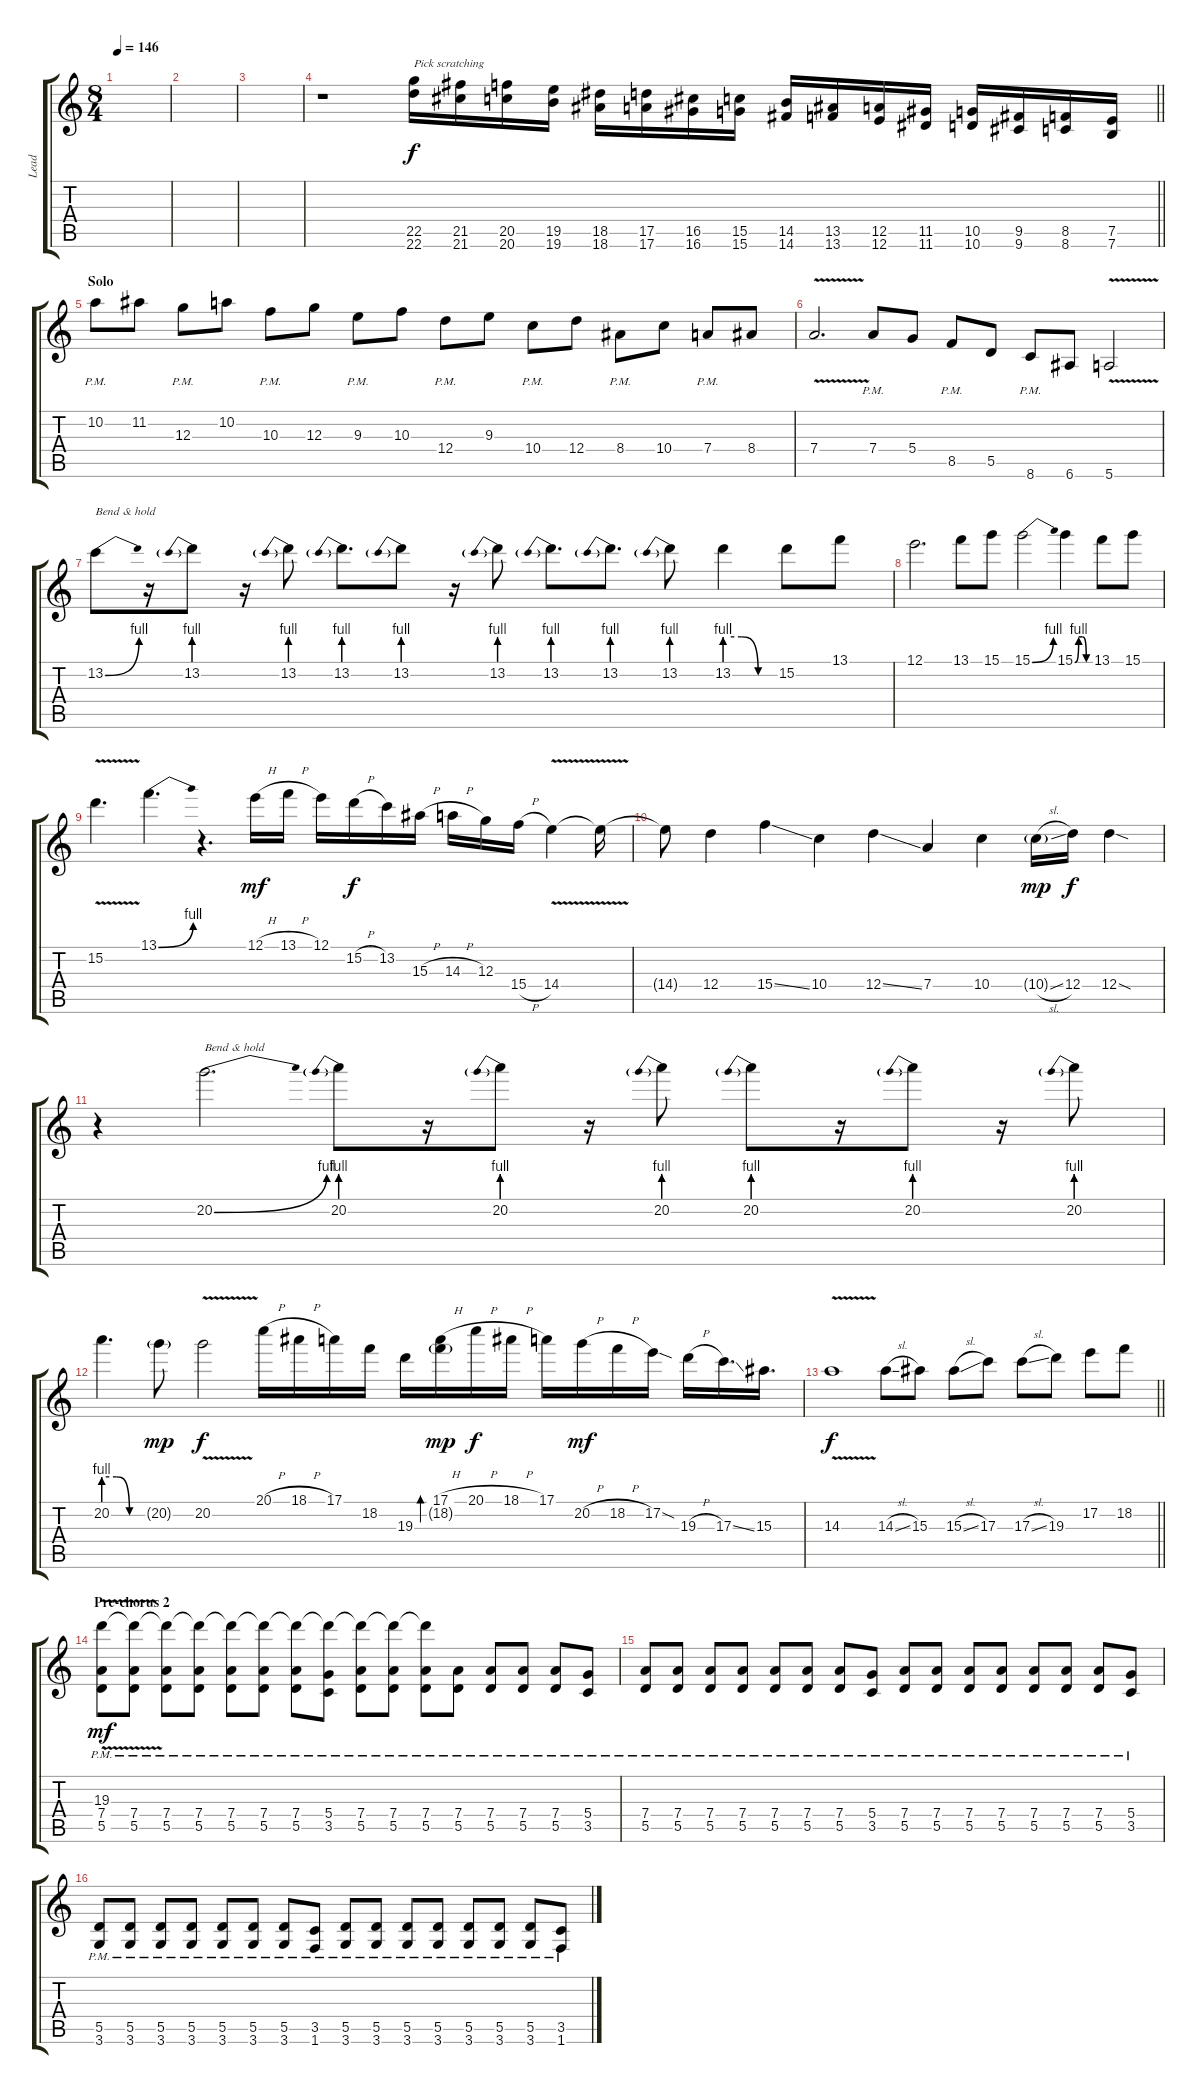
\track ("Lead" "Lead") {instrument overdrivenguitar}
\staff {score tabs}
\tuning (E4 B3 G3 D3 A2 E2) {hide}
\ts (8 4)
\section ("" "")
\tempo 146
\clef g2
\ks c
|
|
|
\barLineRight lightlight
r.1 (22.5 22.6).16{txt "Pick scratching" volume 13 instrument guitarfretnoise} (21.5 21.6).16 (20.5 20.6).16 (19.5 19.6).16 (18.5 18.6).16 (17.5 17.6).16 (16.5 16.6).16 (15.5 15.6).16 (14.5 14.6).16 (13.5 13.6).16 (12.5 12.6).16 (11.5 11.6).16 (10.5 10.6).16 (9.5 9.6).16 (8.5 8.6).16 (7.5 7.6).16 |
\section ("" "Solo")
10.2{pm}.8{instrument overdrivenguitar} 11.2.8 12.3{pm}.8 10.2.8 10.3{pm}.8 12.3.8 9.3{pm}.8 10.3.8 12.4{pm}.8 9.3.8 10.4{pm}.8 12.4.8 8.4{pm}.8 10.4.8 7.4{pm}.8 8.4.8 |
7.4{v}.2{d} 7.4{pm}.8 5.4.8 8.5{pm}.8 5.5.8 8.6{pm}.8 6.6.8 5.6{v}.2 |
13.2{be (bend 0 0 60 4)}.8{txt "Bend & hold"} r.16 13.2{be (prebend 0 4 60 4)}.8 r.16 13.2{be (prebend 0 4 60 4)}.8 13.2{be (prebend 0 4 60 4)}.8{d} 13.2{be (prebend 0 4 60 4)}.8 r.16 13.2{be (prebend 0 4 60 4)}.8 13.2{be (prebend 0 4 60 4)}.8{d} 13.2{be (prebend 0 4 60 4)}.8{d} 13.2{be (prebend 0 4 60 4)}.8 13.2{be (custom 0 4 20 4 40 0 60 0)}.4 15.2.8 13.1.8 |
12.1.2{d} 13.1.8 15.1.8 15.1{be (bend 0 0 60 4)}.2 15.1{be (custom 0 0 15 4 30 4 45 0 60 0)}.4 13.1.8 15.1.8 |
15.2{v}.4{d} 13.1{be (bend 0 0 60 4)}.4{d} r.4{d} 12.1{h}.16{dy mf} 13.1{h}.16 12.1.16 15.2{h}.16{dy f} 13.2.16 15.3{h}.16 14.3{h}.16 12.3.16 15.4{h}.16 14.4{v}.4 14.4{t}.16 |
14.4{t}.8 12.4.4 15.4{ss}.4 10.4.4 12.4{ss}.4 7.4.4 10.4.4 10.4{sl g}.16{dy mp} 12.4.16{dy f} 12.4{sod}.4 |
r.4 20.2{be (bend 0 0 60 4)}.2{d txt "Bend & hold"} 20.2{be (prebend 0 4 60 4)}.8 r.16 20.2{be (prebend 0 4 60 4)}.8 r.16 20.2{be (prebend 0 4 60 4)}.8 20.2{be (prebend 0 4 60 4)}.8 r.16 20.2{be (prebend 0 4 60 4)}.8 r.16 20.2{be (prebend 0 4 60 4)}.8 |
20.2{be (custom 0 4 20 4 40 0 60 0)}.4{d} 20.2{g}.8{dy mp} 20.2{v}.2{dy f} 20.1{h}.16 18.1{h}.16 17.1.16 18.2.16 19.3.16 (17.1{h} 18.2{g}).16{bd 480 dy mp} 20.1{h}.16{dy f} 18.1{h}.16 17.1.16 20.2{h}.16{dy mf} 18.2{h}.16 17.2{sod}.16 19.3{h}.16 17.3{ss}.16{d} 15.3.16{d} |
\barLineRight lightlight
14.3{v}.1{dy f} 14.3{sl}.8 15.3.8 15.3{sl}.8 17.3.8 17.3{sl}.8 19.3.8 17.2.8 18.2.8 |
\section ("" "Pre-chorus 2")
(19.3{v} 7.4{pm} 5.5{pm}).8{dy mf volume 10} (19.3{t} 7.4{pm} 5.5{pm}).8 (19.3{t} 7.4{pm} 5.5{pm}).8 (19.3{t} 7.4{pm} 5.5{pm}).8 (19.3{t} 7.4{pm} 5.5{pm}).8 (19.3{t} 7.4{pm} 5.5{pm}).8 (19.3{t} 7.4{pm} 5.5{pm}).8 (19.3{t} 5.4{pm} 3.5{pm}).8 (19.3{t} 7.4{pm} 5.5{pm}).8 (19.3{t} 7.4{pm} 5.5{pm}).8 (19.3{t} 7.4{pm} 5.5{pm}).8 (7.4{pm} 5.5{pm}).8 (7.4{pm} 5.5{pm}).8 (7.4{pm} 5.5{pm}).8 (7.4{pm} 5.5{pm}).8 (5.4{pm} 3.5{pm}).8 |
(7.4{pm} 5.5{pm}).8{instrument distortionguitar} (7.4{pm} 5.5{pm}).8 (7.4{pm} 5.5{pm}).8 (7.4{pm} 5.5{pm}).8 (7.4{pm} 5.5{pm}).8 (7.4{pm} 5.5{pm}).8 (7.4{pm} 5.5{pm}).8 (5.4{pm} 3.5{pm}).8 (7.4{pm} 5.5{pm}).8 (7.4{pm} 5.5{pm}).8 (7.4{pm} 5.5{pm}).8 (7.4{pm} 5.5{pm}).8 (7.4{pm} 5.5{pm}).8 (7.4{pm} 5.5{pm}).8 (7.4{pm} 5.5{pm}).8 (5.4{pm} 3.5{pm}).8 |
(5.5{pm} 3.6{pm}).8 (5.5{pm} 3.6{pm}).8 (5.5{pm} 3.6{pm}).8 (5.5{pm} 3.6{pm}).8 (5.5{pm} 3.6{pm}).8 (5.5{pm} 3.6{pm}).8 (5.5{pm} 3.6{pm}).8 (3.5{pm} 1.6{pm}).8 (5.5{pm} 3.6{pm}).8 (5.5{pm} 3.6{pm}).8 (5.5{pm} 3.6{pm}).8 (5.5{pm} 3.6{pm}).8 (5.5{pm} 3.6{pm}).8 (5.5{pm} 3.6{pm}).8 (5.5{pm} 3.6{pm}).8 (3.5{pm} 1.6{pm}).8
